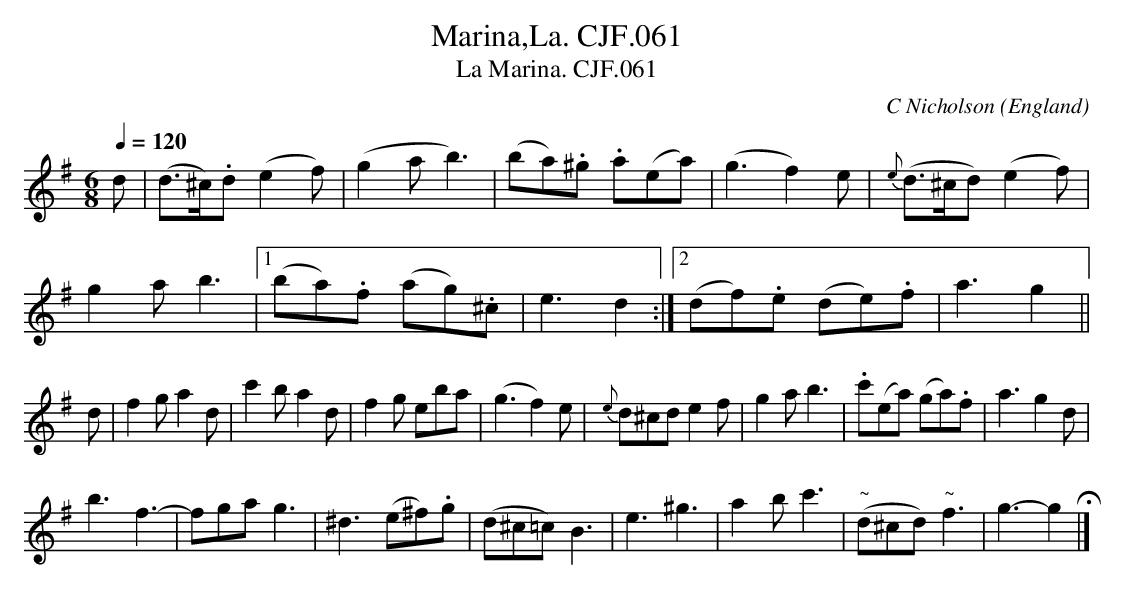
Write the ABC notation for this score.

X:1
T:Marina,La. CJF.061
T:La Marina. CJF.061
C:C Nicholson
L:1/8
M:6/8
O:England
Q:1/4=120
K:G
d|(d>^c).d(e2f)|(g2ab3)|(ba).^g .a(ea)|(g3f2)e|\
{e}(d>^cd)(e2f)|!
g2ab3|1(ba).f (ag).^c|\
e3d2:|2(df).e (de).f|a3g2||!
d|f2ga2d|c'2ba2d|f2g eba|(g3f2)e|\
{e}d^cde2f|g2ab3|.c'(ea) (ga).f|a3g2d|!
b3f3-|fgag3|^d3(e^f).g|(d^c=c)B3|\
e3^g3|a2bc'3|"~"(d^cd) "~"f3|g3-g2H|]
